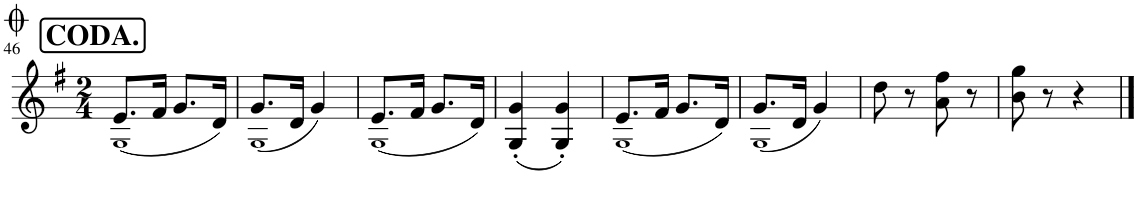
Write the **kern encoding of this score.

**kern
*part1
*staff1
*I"Piano
*I'Pno
!!LO:PB:g=z
*clefG2
*k[f#]
*G:
*M2/4
!!LO:REH:place=s1:a:B:cj:fs=14:t=CODA.
=46
*^
!	!LO:N:head=open
8.e/L	(2G!
16f#/Jk	.
8.g/L	.
(16d/Jk	.
=47	=47
!	!LO:N:head=open
8.g/L	(2G!
16d/Jk	.
4g/)	.
=48	=48
!	!LO:N:head=open
8.e/L	(2G!
16f#/Jk	.
8.g/L	.
16d/Jk)	.
*v	*v
=49
4G/' 4g/'
4G/' 4g/')
=50
*^
!	!LO:N:head=open
8.e/L	(2G!
16f#/Jk	.
8.g/L	.
(16d/Jk	.
=51	=51
!	!LO:N:head=open
8.g/L	2G!
16d/Jk	.
4g/)	.
*v	*v
=52
8dd\
8r
8a\ 8ff#\
8r
=53
8b\ 8gg\
8r
4r
==
*-
